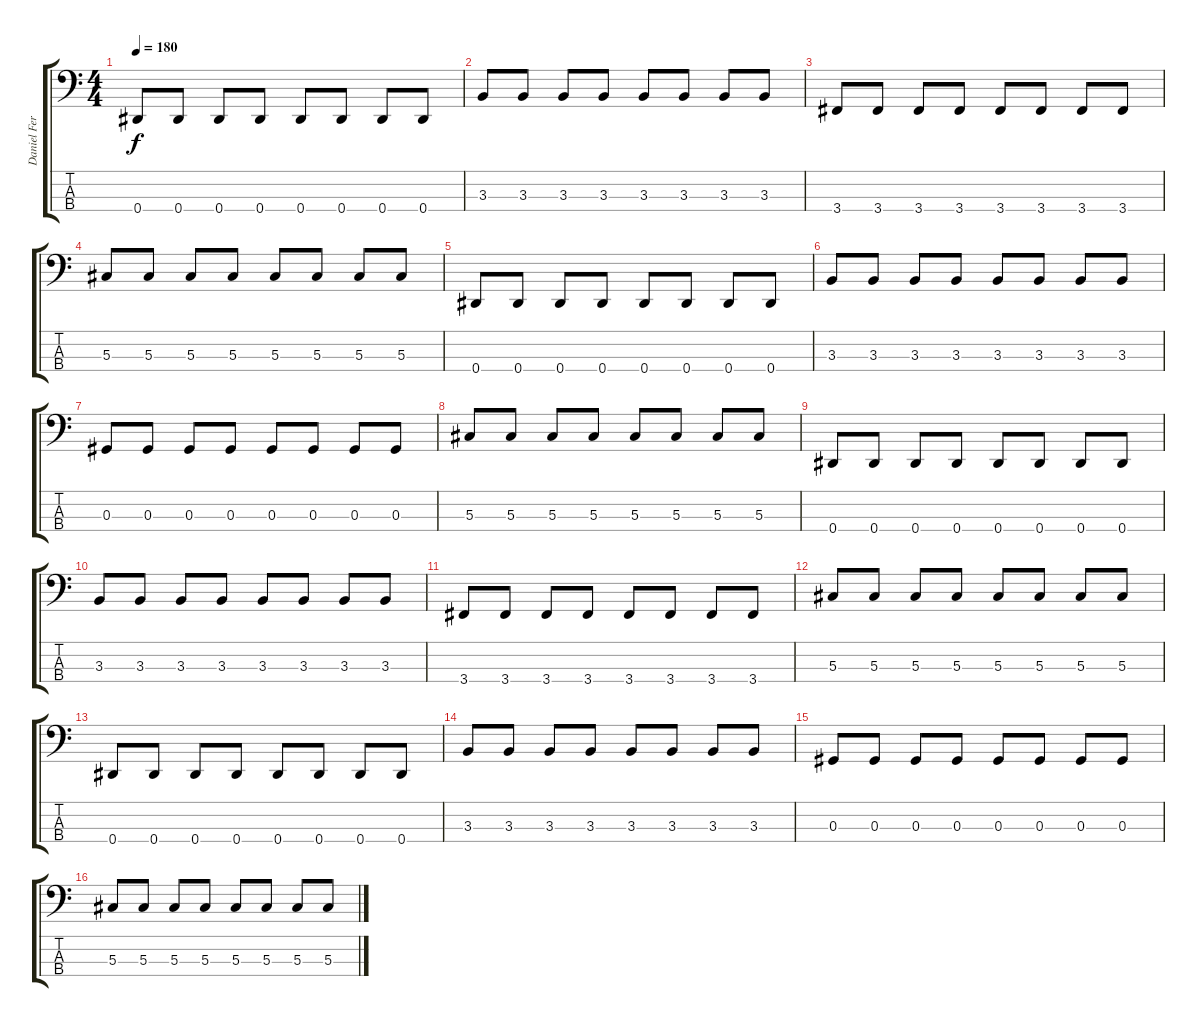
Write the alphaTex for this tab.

\track ("Daniel Fernandez" "Daniel Fer") {instrument electricbassfinger}
\staff {score tabs}
\tuning (Gb2 Db2 Ab1 Eb1) {hide}
\ts (4 4)
\tempo 180
\clef f4
\ks c
0.4.8{dy f} 0.4.8 0.4.8 0.4.8 0.4.8 0.4.8 0.4.8 0.4.8 |
3.3.8 3.3.8 3.3.8 3.3.8 3.3.8 3.3.8 3.3.8 3.3.8 |
3.4.8 3.4.8 3.4.8 3.4.8 3.4.8 3.4.8 3.4.8 3.4.8 |
5.3.8 5.3.8 5.3.8 5.3.8 5.3.8 5.3.8 5.3.8 5.3.8 |
0.4.8 0.4.8 0.4.8 0.4.8 0.4.8 0.4.8 0.4.8 0.4.8 |
3.3.8 3.3.8 3.3.8 3.3.8 3.3.8 3.3.8 3.3.8 3.3.8 |
0.3.8 0.3.8 0.3.8 0.3.8 0.3.8 0.3.8 0.3.8 0.3.8 |
5.3.8 5.3.8 5.3.8 5.3.8 5.3.8 5.3.8 5.3.8 5.3.8 |
0.4.8 0.4.8 0.4.8 0.4.8 0.4.8 0.4.8 0.4.8 0.4.8 |
3.3.8 3.3.8 3.3.8 3.3.8 3.3.8 3.3.8 3.3.8 3.3.8 |
3.4.8 3.4.8 3.4.8 3.4.8 3.4.8 3.4.8 3.4.8 3.4.8 |
5.3.8 5.3.8 5.3.8 5.3.8 5.3.8 5.3.8 5.3.8 5.3.8 |
0.4.8 0.4.8 0.4.8 0.4.8 0.4.8 0.4.8 0.4.8 0.4.8 |
3.3.8 3.3.8 3.3.8 3.3.8 3.3.8 3.3.8 3.3.8 3.3.8 |
0.3.8 0.3.8 0.3.8 0.3.8 0.3.8 0.3.8 0.3.8 0.3.8 |
5.3.8 5.3.8 5.3.8 5.3.8 5.3.8 5.3.8 5.3.8 5.3.8
